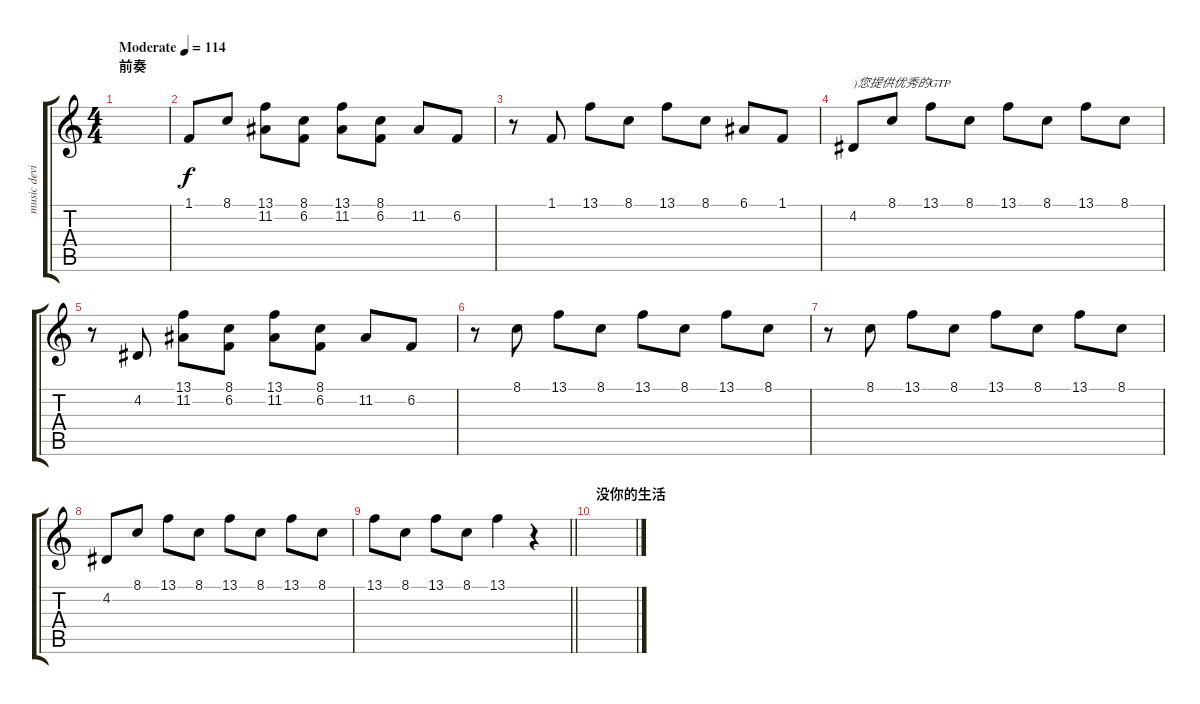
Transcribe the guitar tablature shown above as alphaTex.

\track ("music device" "music devi") {instrument ocarina}
\staff {score tabs}
\tuning (E4 B3 G3 D3 A2 E2) {hide}
\ts (4 4)
\section ("" "前奏")
\tempo (114 "Moderate")
\clef g2
\ks c
|
1.1.8 8.1.8 (13.1 11.2).8 (8.1 6.2).8 (13.1 11.2).8 (8.1 6.2).8 11.2.8 6.2.8 |
r.8 1.1.8 13.1.8 8.1.8 13.1.8 8.1.8 6.1.8 1.1.8 |
4.2.8{txt ")您提供优秀的GTP"} 8.1.8 13.1.8 8.1.8 13.1.8 8.1.8 13.1.8 8.1.8 |
r.8 4.2.8 (13.1 11.2).8 (8.1 6.2).8 (13.1 11.2).8 (8.1 6.2).8 11.2.8 6.2.8 |
r.8 8.1.8 13.1.8 8.1.8 13.1.8 8.1.8 13.1.8 8.1.8 |
r.8 8.1.8 13.1.8 8.1.8 13.1.8 8.1.8 13.1.8 8.1.8 |
4.2.8 8.1.8 13.1.8 8.1.8 13.1.8 8.1.8 13.1.8 8.1.8 |
\barLineRight lightlight
13.1.8 8.1.8 13.1.8 8.1.8 13.1.4 r.4 |
\section ("" "没你的生活")
